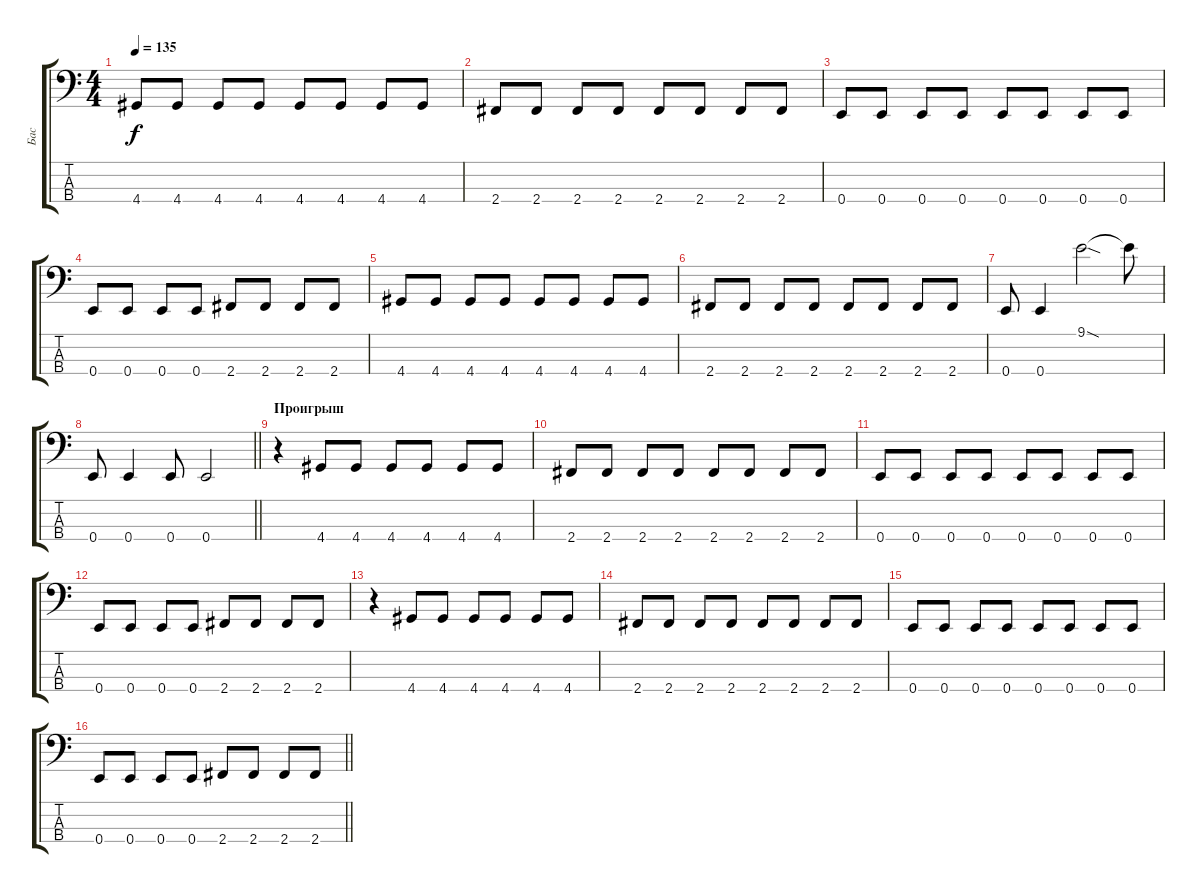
\track ("Бас" "Бас") {instrument electricbassfinger}
\staff {score tabs}
\tuning (G2 D2 A1 E1) {hide}
\ts (4 4)
\tempo 135
\clef f4
\ks c
4.4.8{dy f} 4.4.8 4.4.8 4.4.8 4.4.8 4.4.8 4.4.8 4.4.8 |
2.4.8 2.4.8 2.4.8 2.4.8 2.4.8 2.4.8 2.4.8 2.4.8 |
0.4.8 0.4.8 0.4.8 0.4.8 0.4.8 0.4.8 0.4.8 0.4.8 |
0.4.8 0.4.8 0.4.8 0.4.8 2.4.8 2.4.8 2.4.8 2.4.8 |
4.4.8 4.4.8 4.4.8 4.4.8 4.4.8 4.4.8 4.4.8 4.4.8 |
2.4.8 2.4.8 2.4.8 2.4.8 2.4.8 2.4.8 2.4.8 2.4.8 |
0.4.8 0.4.4 9.1{sod}.2 9.1{t}.8 |
\barLineRight lightlight
0.4.8 0.4.4 0.4.8 0.4.2 |
\section ("" "Проигрыш")
r.4 4.4.8 4.4.8 4.4.8 4.4.8 4.4.8 4.4.8 |
2.4.8 2.4.8 2.4.8 2.4.8 2.4.8 2.4.8 2.4.8 2.4.8 |
0.4.8 0.4.8 0.4.8 0.4.8 0.4.8 0.4.8 0.4.8 0.4.8 |
0.4.8 0.4.8 0.4.8 0.4.8 2.4.8 2.4.8 2.4.8 2.4.8 |
r.4 4.4.8 4.4.8 4.4.8 4.4.8 4.4.8 4.4.8 |
2.4.8 2.4.8 2.4.8 2.4.8 2.4.8 2.4.8 2.4.8 2.4.8 |
0.4.8 0.4.8 0.4.8 0.4.8 0.4.8 0.4.8 0.4.8 0.4.8 |
\barLineRight lightlight
0.4.8 0.4.8 0.4.8 0.4.8 2.4.8 2.4.8 2.4.8 2.4.8
